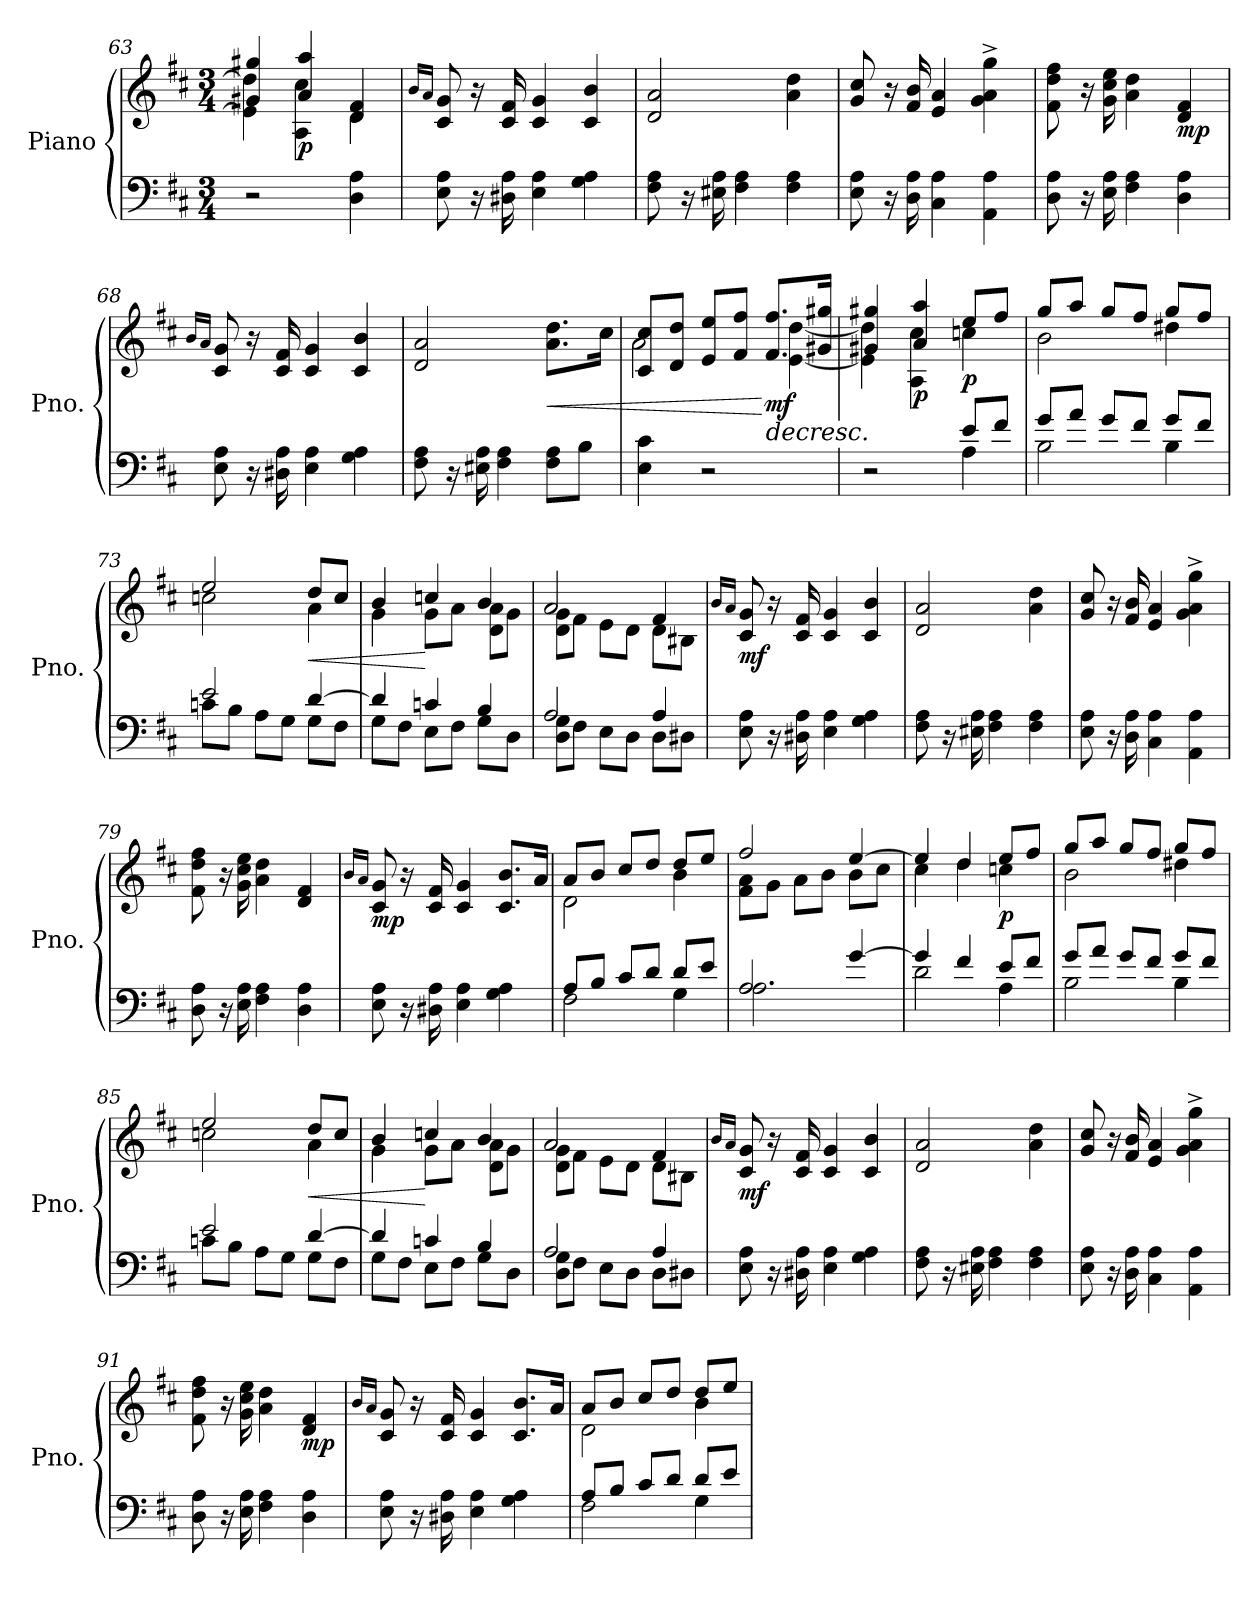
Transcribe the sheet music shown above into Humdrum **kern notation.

**kern	**kern	**dynam
*part1	*part1	*part1
*staff2	*staff1	*staff1/2
*I"Piano	*	*
*I'Pno.	*	*
*clefF4	*clefG2	*
*k[f#c#]	*k[f#c#]	*
*M3/4	*M3/4	*
*MM80	*MM80	*
=63	=63	=63
*	*^	*
2r	4g#X/ 4gg#X/	4e\] 4dd\]	.
*	*MM60	*	*
!	!	!	!LO:DY:b
.	4a/ 4aa/	4A\ 4cc#\	p
*	*MM120	*	*
!	!	!	!LO:DY:b
!	!	!	!LO:DY:n=1:b
4D\ 4A\	4d/ 4f#/	4d\	mf mf
*	*v	*v	*
!!LO:LB:g=z
=64	=64	=64
.	16qb/LL	.
.	16qa/JJ	.
8E\ 8A\	8c#/ 8g/	.
16r	16r	.
16D#X\ 16A\	16c#/ 16f#/	.
4E\ 4A\	4c#/ 4g/	.
4G\ 4A\	4c#/ 4b/	.
=65	=65	=65
8F#\ 8A\	2d/ 2a/	.
16r	.	.
16E#X\ 16A\	.	.
4F#\ 4A\	.	.
4F#\ 4A\	4a\ 4dd\	.
=66	=66	=66
8E\ 8A\	8g/ 8cc#/	.
16r	16r	.
16D\ 16A\	16f#/ 16b/	.
4C#\ 4A\	4e/ 4a/	.
4AA\ 4A\	4g\^ 4a\^ 4gg\^	.
=67	=67	=67
8D\ 8A\	8f#\ 8dd\ 8ff#\	.
16r	16r	.
16E\ 16A\	16g\ 16cc#\ 16ee\	.
4F#\ 4A\	4a\ 4dd\	.
!	!	!LO:DY:b
4D\ 4A\	4d/ 4f#/	mp
!!LO:LB:g=z
=68	=68	=68
.	16qb/LL	.
.	16qa/JJ	.
8E\ 8A\	8c#/ 8g/	.
16r	16r	.
16D#X\ 16A\	16c#/ 16f#/	.
4E\ 4A\	4c#/ 4g/	.
4G\ 4A\	4c#/ 4b/	.
=69	=69	=69
8F#\ 8A\	2d/ 2a/	.
16r	.	.
16E#X\ 16A\	.	.
4F#\ 4A\	.	.
!	!	!LO:HP:b
8F#\ 8A\L	8.a\ 8.dd\L	<
8B\J	.	.
.	16cc#\Jk	.
=70	=70	=70
*	*^	*
4E\ 4c#\	8c#/ 8cc#/L	2a\	.
.	8d/ 8dd/J	.	.
2r	8e/ 8ee/L	.	.
*	*MM110	*	*
.	8f#/ 8ff#/J	.	.
*	*MM100	*	*
!	!	!	!LO:HP:n=1:b
!	!	!	!LO:DY:n=1:b
.	8.f#/ 8.ff#/L	[4e\ [4dd\	[ > mf
.	16g#X/ 16gg#X/Jk	.	.
=71	=71	=71	=71
*	*MM80	*	*
*^	*	*	*
2r	2ryy	4g#X/ 4gg#X/	4e\] 4dd\]	.
!	!	!	!	!LO:DY:b
.	.	4a/ 4aa/	4A\ 4cc#\	p
*	*	*MM115	*	*
!	!	!	!	!LO:DY:n=1:b
8e/L	4A\	8ee/L	4ccn\	] p
8f#/J	.	8ff#/J	.	.
!!LO:LB:g=z	!!
=72	=72	=72	=72	=72
8g/L	2B\	8gg/L	2b\	.
8a/J	.	8aa/J	.	.
8g/L	.	8gg/L	.	.
8f#/J	.	8ff#/J	.	.
8g/L	4B\	8gg/L	4dd#X\	.
8f#/J	.	8ff#/J	.	.
=73	=73	=73	=73	=73
2e/	8cn\L	2ee/	2ccn\	.
.	8B\J	.	.	.
.	8A\L	.	.	.
.	8G\J	.	.	.
!	!	!	!	!LO:HP:b
[4d/	8G\L	8dd/L	4a\	<
.	8F#\J	8cc/J	.	.
=74	=74	=74	=74	=74
4d/]	8G\L	4b/	4g\	.
.	8F#\J	.	.	.
4cn/	8E\L	4ccn/	8g\L	[
.	8F#\J	.	8a\J	.
4B/	8G\L	4b/	8d\ 8a\L	.
.	8D\J	.	8g\J	.
=75	=75	=75	=75	=75
2A/	8D\ 8G\L	2a/	8d\ 8g\L	.
.	8F#\J	.	8f#\J	.
.	8E\L	.	8e\L	.
.	8D\J	.	8d\J	.
*	*	*MM120	*	*
4A/	8D\L	4f#/	8d\L	.
.	8D#X\J	.	8B#X\J	.
*v	*v	*	*	*
*	*v	*v	*
!!LO:PB:g=z
=76	=76	=76
.	16qb/LL	.
.	16qa/JJ	.
!	!	!LO:DY:b
8E\ 8A\	8c#/ 8g/	mf
16r	16r	.
16D#X\ 16A\	16c#/ 16f#/	.
4E\ 4A\	4c#/ 4g/	.
4G\ 4A\	4c#/ 4b/	.
=77	=77	=77
8F#\ 8A\	2d/ 2a/	.
16r	.	.
16E#X\ 16A\	.	.
4F#\ 4A\	.	.
4F#\ 4A\	4a\ 4dd\	.
=78	=78	=78
8E\ 8A\	8g/ 8cc#/	.
16r	16r	.
16D\ 16A\	16f#/ 16b/	.
4C#\ 4A\	4e/ 4a/	.
4AA\ 4A\	4g\^ 4a\^ 4gg\^	.
=79	=79	=79
8D\ 8A\	8f#\ 8dd\ 8ff#\	.
16r	16r	.
16E\ 16A\	16g\ 16cc#\ 16ee\	.
4F#\ 4A\	4a\ 4dd\	.
4D\ 4A\	4d/ 4f#/	.
!!LO:LB:g=z
=80	=80	=80
.	16qb/LL	.
.	16qa/JJ	.
!	!	!LO:DY:b
8E\ 8A\	8c#/ 8g/	mp
16r	16r	.
16D#X\ 16A\	16c#/ 16f#/	.
4E\ 4A\	4c#/ 4g/	.
4G\ 4A\	8.c#/ 8.b/L	.
.	16a/Jk	.
=81	=81	=81
*^	*^	*
8A/L	2F#\	8a/L	2d\	.
8B/J	.	8b/J	.	.
8c#/L	.	8cc#/L	.	.
8d/J	.	8dd/J	.	.
8d/L	4G\	8dd/L	4b\	.
8e/J	.	8ee/J	.	.
=82	=82	=82	=82	=82
2A/	2.A\	2ff#/	8f#\ 8a\L	.
.	.	.	8g\J	.
.	.	.	8a\L	.
.	.	.	8b\J	.
[4g/	.	[4ee/	8b\L	.
.	.	.	8cc#\J	.
=83	=83	=83	=83	=83
*	*	*MM100	*	*
4g/]	2d\	4ee/]	4cc#\	.
4f#/	.	4dd/	4dd\	.
*	*	*MM115	*	*
!	!	!	!	!LO:DY:b
8e/L	4A\	8ee/L	4ccn\	p
8f#/J	.	8ff#/J	.	.
!!LO:LB:g=z	!!
=84	=84	=84	=84	=84
8g/L	2B\	8gg/L	2b\	.
8a/J	.	8aa/J	.	.
8g/L	.	8gg/L	.	.
8f#/J	.	8ff#/J	.	.
8g/L	4B\	8gg/L	4dd#X\	.
8f#/J	.	8ff#/J	.	.
=85	=85	=85	=85	=85
2e/	8cn\L	2ee/	2ccn\	.
.	8B\J	.	.	.
.	8A\L	.	.	.
.	8G\J	.	.	.
!	!	!	!	!LO:HP:b
[4d/	8G\L	8dd/L	4a\	<
.	8F#\J	8cc/J	.	.
=86	=86	=86	=86	=86
4d/]	8G\L	4b/	4g\	.
.	8F#\J	.	.	.
4cn/	8E\L	4ccn/	8g\L	[
.	8F#\J	.	8a\J	.
4B/	8G\L	4b/	8d\ 8a\L	.
.	8D\J	.	8g\J	.
=87	=87	=87	=87	=87
2A/	8D\ 8G\L	2a/	8d\ 8g\L	.
.	8F#\J	.	8f#\J	.
.	8E\L	.	8e\L	.
.	8D\J	.	8d\J	.
*	*	*MM120	*	*
4A/	8D\L	4f#/	8d\L	.
.	8D#X\J	.	8B#X\J	.
*v	*v	*	*	*
*	*v	*v	*
!!LO:LB:g=z
=88	=88	=88
.	16qb/LL	.
.	16qa/JJ	.
!	!	!LO:DY:b
8E\ 8A\	8c#/ 8g/	mf
16r	16r	.
16D#X\ 16A\	16c#/ 16f#/	.
4E\ 4A\	4c#/ 4g/	.
4G\ 4A\	4c#/ 4b/	.
=89	=89	=89
8F#\ 8A\	2d/ 2a/	.
16r	.	.
16E#X\ 16A\	.	.
4F#\ 4A\	.	.
4F#\ 4A\	4a\ 4dd\	.
=90	=90	=90
8E\ 8A\	8g/ 8cc#/	.
16r	16r	.
16D\ 16A\	16f#/ 16b/	.
4C#\ 4A\	4e/ 4a/	.
4AA\ 4A\	4g\^ 4a\^ 4gg\^	.
=91	=91	=91
8D\ 8A\	8f#\ 8dd\ 8ff#\	.
16r	16r	.
16E\ 16A\	16g\ 16cc#\ 16ee\	.
4F#\ 4A\	4a\ 4dd\	.
!	!	!LO:DY:b
4D\ 4A\	4d/ 4f#/	mp
!!LO:LB:g=z
=92	=92	=92
.	16qb/LL	.
.	16qa/JJ	.
8E\ 8A\	8c#/ 8g/	.
16r	16r	.
16D#X\ 16A\	16c#/ 16f#/	.
4E\ 4A\	4c#/ 4g/	.
4G\ 4A\	8.c#/ 8.b/L	.
.	16a/Jk	.
=93	=93	=93
*^	*^	*
8A/L	2F#\	8a/L	2d\	.
8B/J	.	8b/J	.	.
8c#/L	.	8cc#/L	.	.
8d/J	.	8dd/J	.	.
8d/L	4G\	8dd/L	4b\	.
8e/J	.	8ee/J	.	.
*v	*v	*	*	*
*	*v	*v	*
=	=	=
*-	*-	*-
